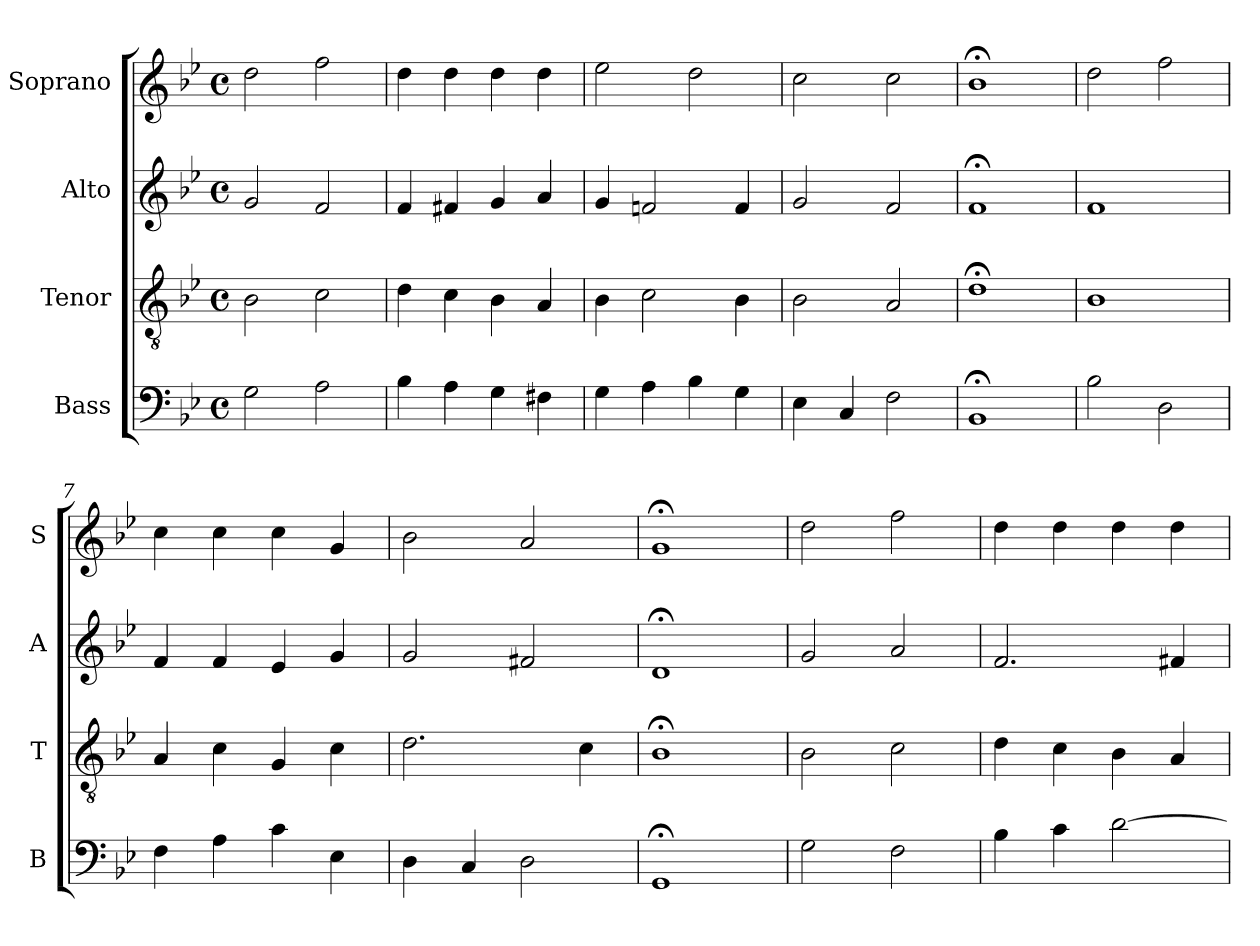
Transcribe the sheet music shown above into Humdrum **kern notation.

**kern	**kern	**kern	**kern
*part4	*part3	*part2	*part1
*staff4	*staff3	*staff2	*staff1
*I"Bass	*I"Tenor	*I"Alto	*I"Soprano
*I'B	*I'T	*I'A	*I'S
*clefF4	*clefGv2	*clefG2	*clefG2
*k[b-e-]	*k[b-e-]	*k[b-e-]	*k[b-e-]
*g:	*g:	*g:	*g:
*M4/4	*M4/4	*M4/4	*M4/4
*met(c)	*met(c)	*met(c)	*met(c)
*MM100	*MM100	*MM100	*MM100
=1	=1	=1	=1
2G	2B-	2g	2dd
2A	2c	2f	2ff
=2	=2	=2	=2
4B-	4d	4f	4dd
4A	4c	4f#X	4dd
4G	4B-	4g	4dd
4F#X	4A	4a	4dd
=3	=3	=3	=3
4G	4B-	4g	2ee-
4A	2c	2fn	.
4B-	.	.	2dd
4G	4B-	4f	.
=4	=4	=4	=4
4E-	2B-	2g	2cc
4C	.	.	.
2F	2A	2f	2cc
=5	=5	=5	=5
1BB-;<	1d;<	1f;<	1b-;<
=6	=6	=6	=6
2B-	1B-	1f	2dd
2D	.	.	2ff
=7	=7	=7	=7
4F	4A	4f	4cc
4A	4c	4f	4cc
4c	4Gi	4e-i	4cc
4E-	4ci	4gi	4g
=8	=8	=8	=8
4D	2.d	2g	2b-
4C	.	.	.
2D	.	2f#X	2a
.	4c	.	.
=9	=9	=9	=9
1GG;<	1B-;<	1d;<i	1g;<i
=10	=10	=10	=10
2G	2B-	2gi	2ddi
2F	2c	2a	2ff
=11	=11	=11	=11
4B-	4d	2.f	4dd
4c	4c	.	4dd
[2d	4B-	.	4dd
.	4A	4f#X	4dd
=	=	=	=
*-	*-	*-	*-
